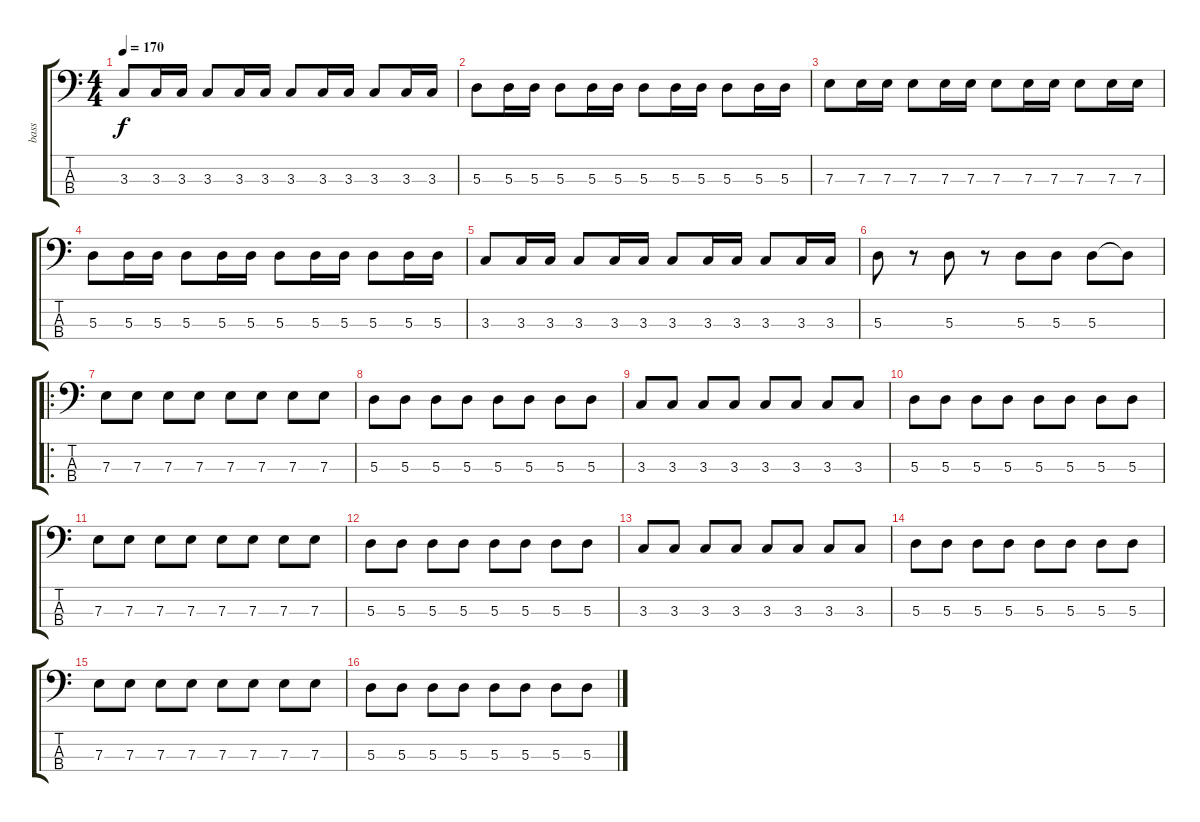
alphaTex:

\track ("bass" "bass") {instrument electricbasspick}
\staff {score tabs}
\tuning (G2 D2 A1 E1) {hide}
\ts (4 4)
\tempo 170
\clef f4
\ks c
3.3.8{dy f} 3.3.16 3.3.16 3.3.8 3.3.16 3.3.16 3.3.8 3.3.16 3.3.16 3.3.8 3.3.16 3.3.16 |
5.3.8 5.3.16 5.3.16 5.3.8 5.3.16 5.3.16 5.3.8 5.3.16 5.3.16 5.3.8 5.3.16 5.3.16 |
7.3.8 7.3.16 7.3.16 7.3.8 7.3.16 7.3.16 7.3.8 7.3.16 7.3.16 7.3.8 7.3.16 7.3.16 |
5.3.8 5.3.16 5.3.16 5.3.8 5.3.16 5.3.16 5.3.8 5.3.16 5.3.16 5.3.8 5.3.16 5.3.16 |
3.3.8 3.3.16 3.3.16 3.3.8 3.3.16 3.3.16 3.3.8 3.3.16 3.3.16 3.3.8 3.3.16 3.3.16 |
5.3.8 r.8 5.3.8 r.8 5.3.8 5.3.8 5.3.8 5.3{t}.8 |
\ro
7.3.8 7.3.8 7.3.8 7.3.8 7.3.8 7.3.8 7.3.8 7.3.8 |
5.3.8 5.3.8 5.3.8 5.3.8 5.3.8 5.3.8 5.3.8 5.3.8 |
3.3.8 3.3.8 3.3.8 3.3.8 3.3.8 3.3.8 3.3.8 3.3.8 |
5.3.8 5.3.8 5.3.8 5.3.8 5.3.8 5.3.8 5.3.8 5.3.8 |
7.3.8 7.3.8 7.3.8 7.3.8 7.3.8 7.3.8 7.3.8 7.3.8 |
5.3.8 5.3.8 5.3.8 5.3.8 5.3.8 5.3.8 5.3.8 5.3.8 |
3.3.8 3.3.8 3.3.8 3.3.8 3.3.8 3.3.8 3.3.8 3.3.8 |
5.3.8 5.3.8 5.3.8 5.3.8 5.3.8 5.3.8 5.3.8 5.3.8 |
7.3.8 7.3.8 7.3.8 7.3.8 7.3.8 7.3.8 7.3.8 7.3.8 |
5.3.8 5.3.8 5.3.8 5.3.8 5.3.8 5.3.8 5.3.8 5.3.8
